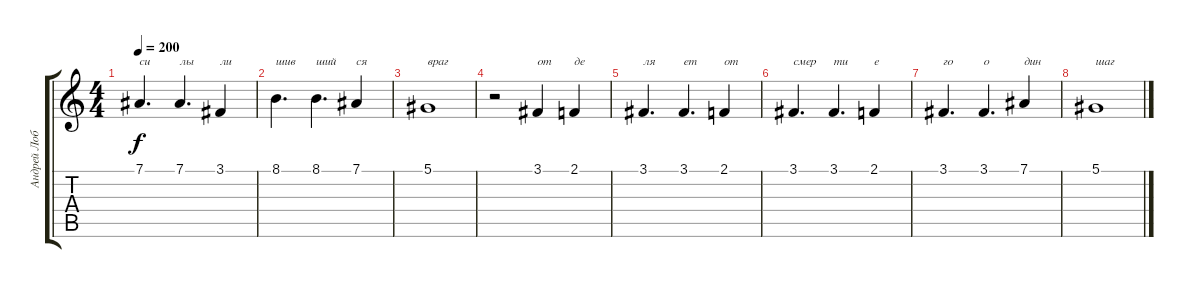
\track ("Андрей Лобашёв" "Андрей Лоб") {instrument clarinet}
\staff {score tabs}
\tuning (Eb4 Bb3 Gb3 Db3 Ab2 Eb2) {hide}
\ts (4 4)
\tempo 200
\clef g2
\ks c
7.1.4{d txt "си" dy f} 7.1.4{d txt "лы"} 3.1.4{txt "ли"} |
8.1.4{d txt "шив"} 8.1.4{d txt "ший"} 7.1.4{txt "ся"} |
5.1.1{txt "враг"} |
r.2 3.1.4{txt "от"} 2.1.4{txt "де"} |
3.1.4{d txt "ля"} 3.1.4{d txt "ет"} 2.1.4{txt "от"} |
3.1.4{d txt "смер"} 3.1.4{d txt "ти"} 2.1.4{txt "е"} |
3.1.4{d txt "го"} 3.1.4{d txt "о"} 7.1.4{txt "дин"} |
5.1.1{txt "шаг"}
